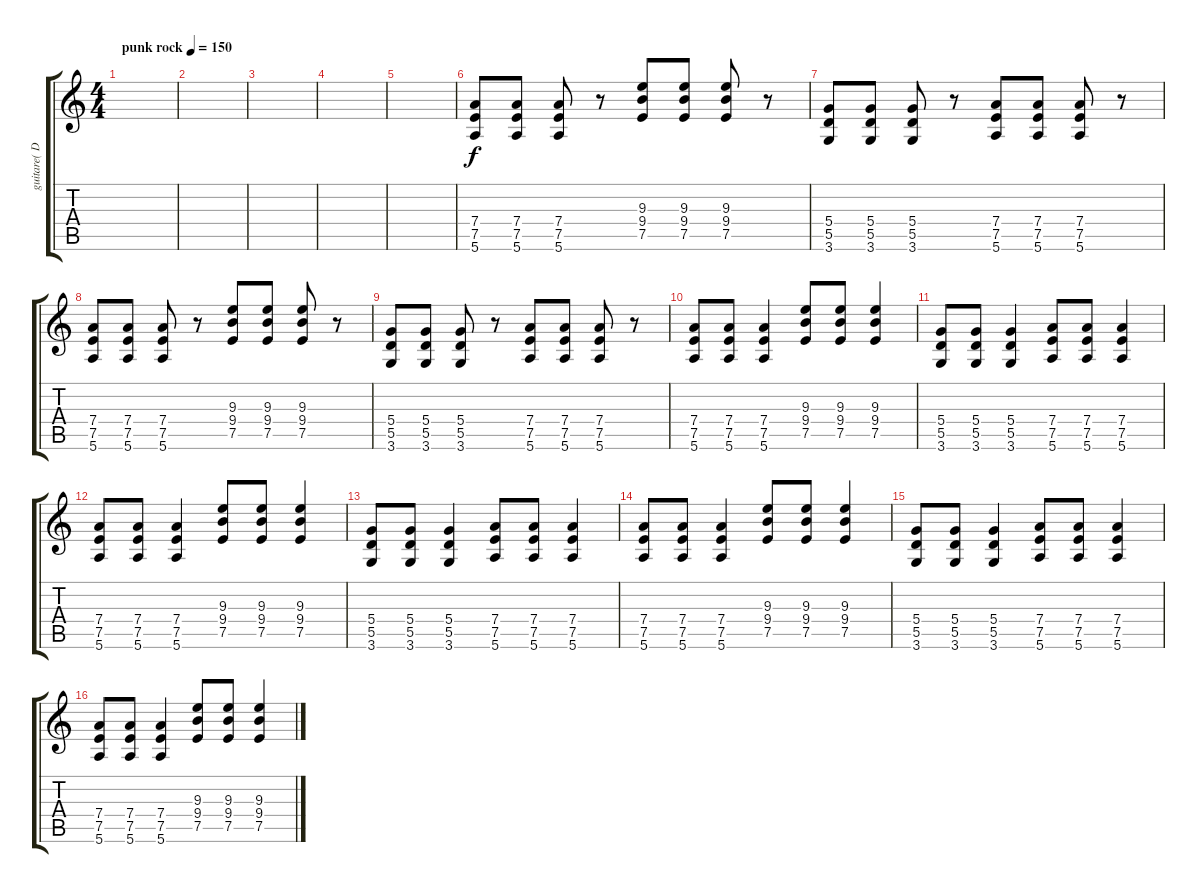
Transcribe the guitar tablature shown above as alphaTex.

\track ("guitare( Dave Parsons )" "guitare( D") {instrument distortionguitar}
\staff {score tabs}
\tuning (E4 B3 G3 D3 A2 E2) {hide}
\ts (4 4)
\tempo (150 "punk rock")
\clef g2
\ks c
|
|
|
|
|
(7.4 7.5 5.6).8 (7.4 7.5 5.6).8 (7.4 7.5 5.6).8 r.8 (9.3 9.4 7.5).8 (9.3 9.4 7.5).8 (9.3 9.4 7.5).8 r.8 |
(5.4 5.5 3.6).8 (5.4 5.5 3.6).8 (5.4 5.5 3.6).8 r.8 (7.4 7.5 5.6).8 (7.4 7.5 5.6).8 (7.4 7.5 5.6).8 r.8 |
(7.4 7.5 5.6).8 (7.4 7.5 5.6).8 (7.4 7.5 5.6).8 r.8 (9.3 9.4 7.5).8 (9.3 9.4 7.5).8 (9.3 9.4 7.5).8 r.8 |
(5.4 5.5 3.6).8 (5.4 5.5 3.6).8 (5.4 5.5 3.6).8 r.8 (7.4 7.5 5.6).8 (7.4 7.5 5.6).8 (7.4 7.5 5.6).8 r.8 |
(7.4 7.5 5.6).8 (7.4 7.5 5.6).8 (7.4 7.5 5.6).4 (9.3 9.4 7.5).8 (9.3 9.4 7.5).8 (9.3 9.4 7.5).4 |
(5.4 5.5 3.6).8 (5.4 5.5 3.6).8 (5.4 5.5 3.6).4 (7.4 7.5 5.6).8 (7.4 7.5 5.6).8 (7.4 7.5 5.6).4 |
(7.4 7.5 5.6).8 (7.4 7.5 5.6).8 (7.4 7.5 5.6).4 (9.3 9.4 7.5).8 (9.3 9.4 7.5).8 (9.3 9.4 7.5).4 |
(5.4 5.5 3.6).8 (5.4 5.5 3.6).8 (5.4 5.5 3.6).4 (7.4 7.5 5.6).8 (7.4 7.5 5.6).8 (7.4 7.5 5.6).4 |
(7.4 7.5 5.6).8 (7.4 7.5 5.6).8 (7.4 7.5 5.6).4 (9.3 9.4 7.5).8 (9.3 9.4 7.5).8 (9.3 9.4 7.5).4 |
(5.4 5.5 3.6).8 (5.4 5.5 3.6).8 (5.4 5.5 3.6).4 (7.4 7.5 5.6).8 (7.4 7.5 5.6).8 (7.4 7.5 5.6).4 |
(7.4 7.5 5.6).8 (7.4 7.5 5.6).8 (7.4 7.5 5.6).4 (9.3 9.4 7.5).8 (9.3 9.4 7.5).8 (9.3 9.4 7.5).4
